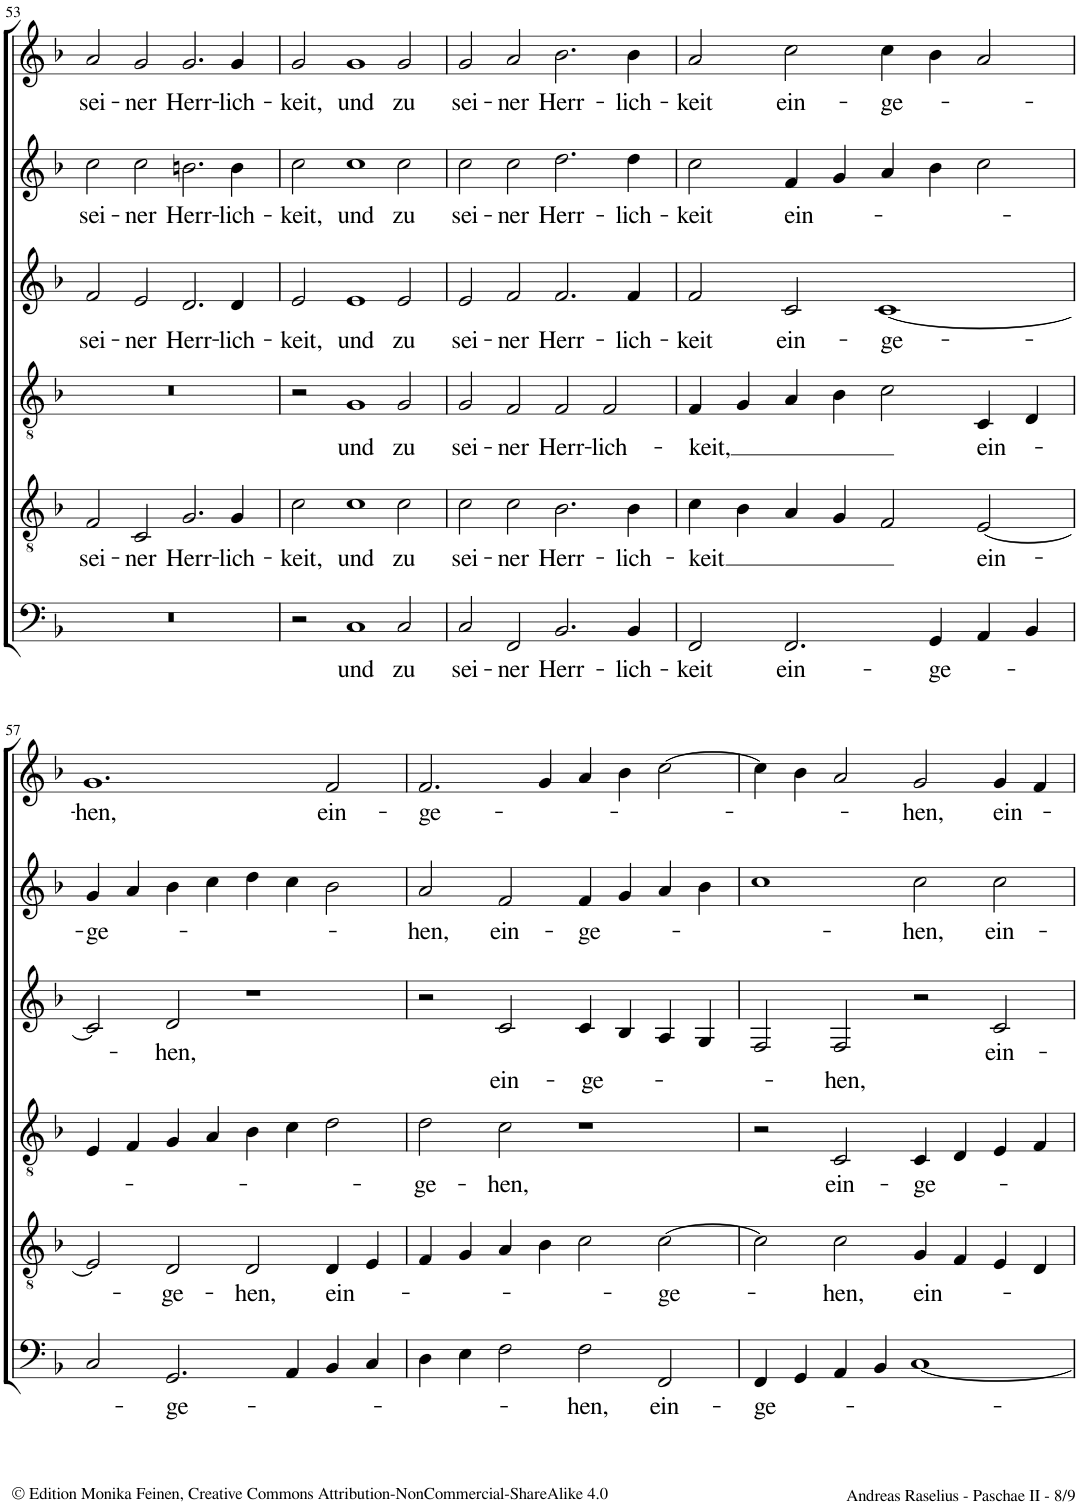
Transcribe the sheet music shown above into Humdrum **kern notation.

**kern	**text	**kern	**text	**kern	**text	**kern	**text	**kern	**text	**kern	**text
*part6	*part6	*part5	*part5	*part4	*part4	*part3	*part3	*part2	*part2	*part1	*part1
*staff6	*staff6	*staff5	*staff5	*staff4	*staff4	*staff3	*staff3	*staff2	*staff2	*staff1	*staff1
*I"Bassus	*	*I"Tenor	*	*I"Quintus	*	*I"Altus	*	*I"Sextus	*	*I"Cantus	*
!!LO:PB:g=z
*clefF4	*	*clefGv2	*	*clefGv2	*	*clefG2	*	*clefG2	*	*clefG2	*
*k[b-]	*	*k[b-]	*	*k[b-]	*	*k[b-]	*	*k[b-]	*	*k[b-]	*
*M4/2	*	*M4/2	*	*M4/2	*	*M4/2	*	*M4/2	*	*M4/2	*
*met(c|)	*	*met(c|)	*	*met(c|)	*	*met(c|)	*	*met(c|)	*	*met(c|)	*
=53	=53	=53	=53	=53	=53	=53	=53	=53	=53	=53	=53
!	!	!	!LO:LY:b	!	!	!	!LO:LY:b	!	!LO:LY:b	!	!LO:LY:b
0r	.	2F/	sei-	0r	.	2f/	sei-	2cc\	sei-	2a/	sei-
!	!	!	!LO:LY:b	!	!	!	!LO:LY:b	!	!LO:LY:b	!	!LO:LY:b
.	.	2C/	-ner	.	.	2e/	-ner	2cc\	-ner	2g/	-ner
!	!	!	!LO:LY:b	!	!	!	!LO:LY:b	!	!LO:LY:b	!	!LO:LY:b
.	.	2.G/	Herr-	.	.	2.d/	Herr-	2.bn\	Herr-	2.g/	Herr-
!	!	!	!LO:LY:b	!	!	!	!LO:LY:b	!	!LO:LY:b	!	!LO:LY:b
.	.	4G/	-lich-	.	.	4d/	-lich-	4b\	-lich-	4g/	-lich-
=54	=54	=54	=54	=54	=54	=54	=54	=54	=54	=54	=54
!	!	!	!LO:LY:b	!	!	!	!LO:LY:b	!	!LO:LY:b	!	!LO:LY:b
2r	.	2c\	-keit,	2r	.	2e/	-keit,	2cc\	-keit,	2g/	-keit,
!	!LO:LY:b	!	!LO:LY:b	!	!LO:LY:b	!	!LO:LY:b	!	!LO:LY:b	!	!LO:LY:b
1C	und	1c	und	1G	und	1e	und	1cc	und	1g	und
!	!LO:LY:b	!	!LO:LY:b	!	!LO:LY:b	!	!LO:LY:b	!	!LO:LY:b	!	!LO:LY:b
2C/	zu	2c\	zu	2G/	zu	2e/	zu	2cc\	zu	2g/	zu
=55	=55	=55	=55	=55	=55	=55	=55	=55	=55	=55	=55
!	!LO:LY:b	!	!LO:LY:b	!	!LO:LY:b	!	!LO:LY:b	!	!LO:LY:b	!	!LO:LY:b
2C/	sei-	2c\	sei-	2G/	sei-	2e/	sei-	2cc\	sei-	2g/	sei-
!	!LO:LY:b	!	!LO:LY:b	!	!LO:LY:b	!	!LO:LY:b	!	!LO:LY:b	!	!LO:LY:b
2FF/	-ner	2c\	-ner	2F/	-ner	2f/	-ner	2cc\	-ner	2a/	-ner
!	!LO:LY:b	!	!LO:LY:b	!	!LO:LY:b	!	!LO:LY:b	!	!LO:LY:b	!	!LO:LY:b
2.BB-/	Herr-	2.B-\	Herr-	2F/	Herr-	2.f/	Herr-	2.dd\	Herr-	2.b-\	Herr-
!	!	!	!	!	!LO:LY:b	!	!	!	!	!	!
.	.	.	.	2F/	-lich-	.	.	.	.	.	.
!	!LO:LY:b	!	!LO:LY:b	!	!	!	!LO:LY:b	!	!LO:LY:b	!	!LO:LY:b
4BB-/	-lich-	4B-\	-lich-	.	.	4f/	-lich-	4dd\	-lich-	4b-\	-lich-
=56	=56	=56	=56	=56	=56	=56	=56	=56	=56	=56	=56
!	!LO:LY:b	!	!LO:LY:b	!	!LO:LY:b	!	!LO:LY:b	!	!LO:LY:b	!	!LO:LY:b
2FF/	-keit	4c\	-keit	4F/	-keit,	2f/	-keit	2cc\	-keit	2a/	-keit
.	.	4B-\	.	4G/	.	.	.	.	.	.	.
!	!LO:LY:b	!	!	!	!	!	!LO:LY:b	!	!LO:LY:b	!	!LO:LY:b
2.FF/	ein-	4A/	.	4A/	.	2c/	ein-	4f/	ein-	2cc\	ein-
.	.	4G/	.	4B-\	.	.	.	4g/	.	.	.
!	!	!	!	!	!	!	!LO:LY:b	!	!	!	!LO:LY:b
.	.	2F/	.	2c\	.	[1c	-ge-	4a/	.	4cc\	-ge-
!	!LO:LY:b	!	!	!	!	!	!	!	!	!	!
4GG/	-ge-	.	.	.	.	.	.	4b-\	.	4b-\	.
!	!	!	!LO:LY:b	!	!LO:LY:b	!	!	!	!	!	!
4AA/	.	[2E/	ein-	4C/	ein-	.	.	2cc\	.	2a/	.
4BB-/	.	.	.	4D/	.	.	.	.	.	.	.
!!LO:LB:g=z
=57	=57	=57	=57	=57	=57	=57	=57	=57	=57	=57	=57
!	!	!	!	!	!	!	!	!	!LO:LY:b	!	!LO:LY:b
2C/	.	2E/]	.	4E/	.	2c/]	.	4g/	ge-	1.g	hen,
.	.	.	.	4F/	.	.	.	4a/	.	.	.
!	!LO:LY:b	!	!LO:LY:b	!	!	!	!LO:LY:b	!	!	!	!
2.GG/	ge-	2D/	ge-	4G/	.	2d/	hen,	4b-\	.	.	.
.	.	.	.	4A/	.	.	.	4cc\	.	.	.
!	!	!	!LO:LY:b	!	!	!	!	!	!	!	!
.	.	2D/	-hen,	4B-\	.	1r	.	4dd\	.	.	.
4AA/	.	.	.	4c\	.	.	.	4cc\	.	.	.
!	!	!	!LO:LY:b	!	!	!	!	!	!	!	!LO:LY:b
4BB-/	.	4D/	ein-	2d\	.	.	.	2b-\	.	2f/	ein-
4C/	.	4E/	.	.	.	.	.	.	.	.	.
=58	=58	=58	=58	=58	=58	=58	=58	=58	=58	=58	=58
!	!	!	!	!	!LO:LY:b	!	!	!	!LO:LY:b	!	!LO:LY:b
4D\	.	4F/	.	2d\	ge-	2r	.	2a/	-hen,	2.f/	-ge-
4E\	.	4G/	.	.	.	.	.	.	.	.	.
!	!	!	!	!	!LO:LY:b	!	!LO:LY:b	!	!LO:LY:b	!	!
2F\	.	4A/	.	2c\	-hen,	2c/	ein-	2f/	ein-	.	.
.	.	4B-\	.	.	.	.	.	.	.	4g/	.
!	!LO:LY:b	!	!	!	!	!	!LO:LY:b	!	!LO:LY:b	!	!
2F\	-hen,	2c\	.	1r	.	4c/	-ge-	4f/	-ge-	4a/	.
.	.	.	.	.	.	4B-/	.	4g/	.	4b-\	.
!	!LO:LY:b	!	!LO:LY:b	!	!	!	!	!	!	!	!
2FF/	ein-	[2c\	-ge-	.	.	4A/	.	4a/	.	[2cc\	.
.	.	.	.	.	.	4G/	.	4b-\	.	.	.
=59	=59	=59	=59	=59	=59	=59	=59	=59	=59	=59	=59
!	!LO:LY:b	!	!	!	!	!	!	!	!	!	!
4FF/	-ge-	2c\]	.	2r	.	2F/	.	1cc	.	4cc\]	.
4GG/	.	.	.	.	.	.	.	.	.	4b-\	.
!	!	!	!LO:LY:b	!	!LO:LY:b	!	!LO:LY:b	!	!	!	!
4AA/	.	2c\	-hen,	2C/	ein-	2F/	-hen,	.	.	2a/	.
4BB-/	.	.	.	.	.	.	.	.	.	.	.
!	!	!	!LO:LY:b	!	!LO:LY:b	!	!	!	!LO:LY:b	!	!LO:LY:b
[1C	.	4G/	ein-	4C/	-ge-	2r	.	2cc\	hen,	2g/	-hen,
.	.	4F/	.	4D/	.	.	.	.	.	.	.
!	!	!	!	!	!	!	!LO:LY:b	!	!LO:LY:b	!	!LO:LY:b
.	.	4E/	.	4E/	.	2c/	ein-	2cc\	ein-	4g/	ein-
.	.	4D/	.	4F/	.	.	.	.	.	4f/	.
=	=	=	=	=	=	=	=	=	=	=	=
*-	*-	*-	*-	*-	*-	*-	*-	*-	*-	*-	*-
